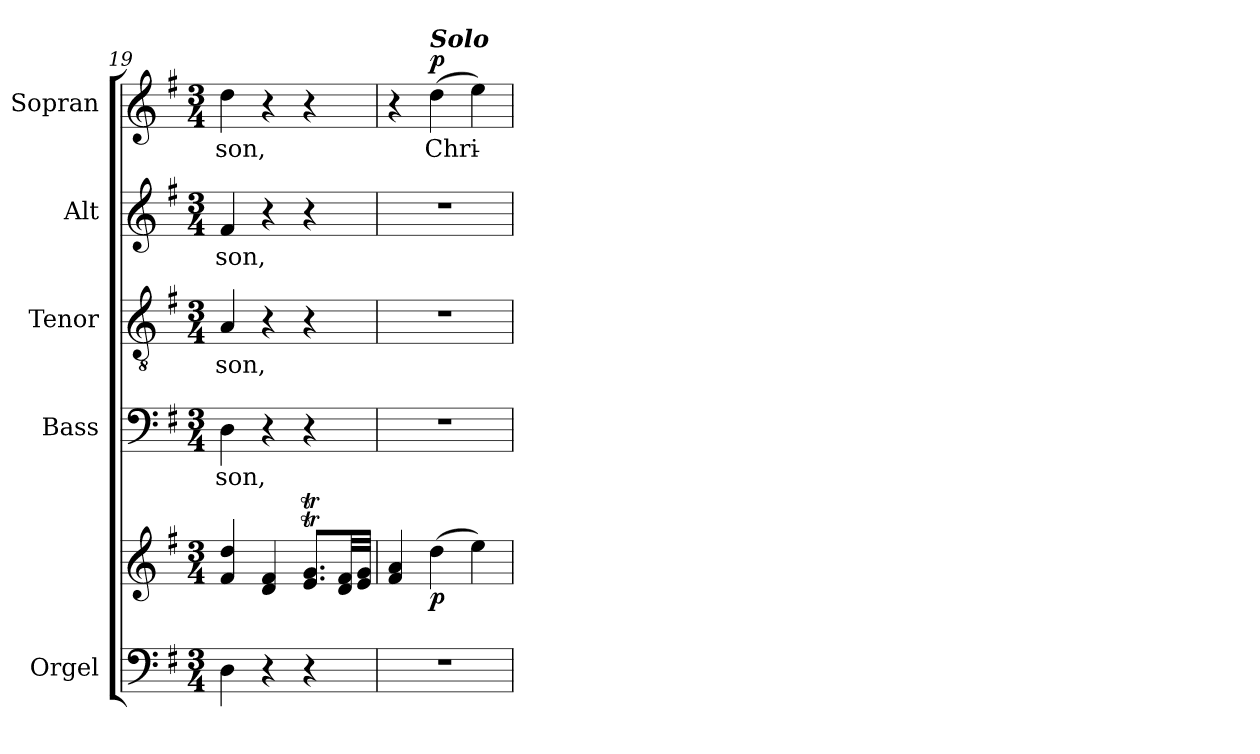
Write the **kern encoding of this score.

**kern	**kern	**dynam	**kern	**text	**kern	**text	**kern	**text	**kern	**text	**dynam
*part5	*part5	*part5	*part4	*part4	*part3	*part3	*part2	*part2	*part1	*part1	*part1
*staff6	*staff5	*staff5/6	*staff4	*staff4	*staff3	*staff3	*staff2	*staff2	*staff1	*staff1	*staff1
*I"Orgel	*	*	*I"Bass	*	*I"Tenor	*	*I"Alt	*	*I"Sopran	*	*
*I'Org.	*	*	*I'B.	*	*I'T.	*	*I'A.	*	*I'S.	*	*
!!LO:LB:g=z
*clefF4	*clefG2	*	*clefF4	*	*clefGv2	*	*clefG2	*	*clefG2	*	*
*k[f#]	*k[f#]	*	*k[f#]	*	*k[f#]	*	*k[f#]	*	*k[f#]	*	*
*G:	*G:	*	*G:	*	*G:	*	*G:	*	*G:	*	*
*M3/4	*M3/4	*	*M3/4	*	*M3/4	*	*M3/4	*	*M3/4	*	*
=19	=19	=19	=19	=19	=19	=19	=19	=19	=19	=19	=19
!	!	!	!	!LO:LY:b	!	!LO:LY:b	!	!LO:LY:b	!	!LO:LY:b	!
4D\	4f#/ 4dd/	.	4D\	-son,	4A/	-son,	4f#/	-son,	4dd\	-son,	.
4r	4d/ 4f#/	.	4r	.	4r	.	4r	.	4r	.	.
4r	8.e/T 8.g/TL	.	4r	.	4r	.	4r	.	4r	.	.
.	32d/ 32f#/LL	.	.	.	.	.	.	.	.	.	.
.	32e/ 32g/JJJ	.	.	.	.	.	.	.	.	.	.
=20	=20	=20	=20	=20	=20	=20	=20	=20	=20	=20	=20
2.r	4f#/ 4a/	.	2.r	.	2.r	.	2.r	.	4r	.	.
!	!	!	!	!	!	!	!	!	!LO:TX:a:Bi:t=Solo	!	!
!	!	!LO:DY:b	!	!	!	!	!	!	!	!LO:LY:b	!LO:DY:a
.	(>4dd\	p	.	.	.	.	.	.	(>4dd\	Chri-	p
.	4ee\)	.	.	.	.	.	.	.	4ee\)	.	.
=	=	=	=	=	=	=	=	=	=	=	=
*-	*-	*-	*-	*-	*-	*-	*-	*-	*-	*-	*-
